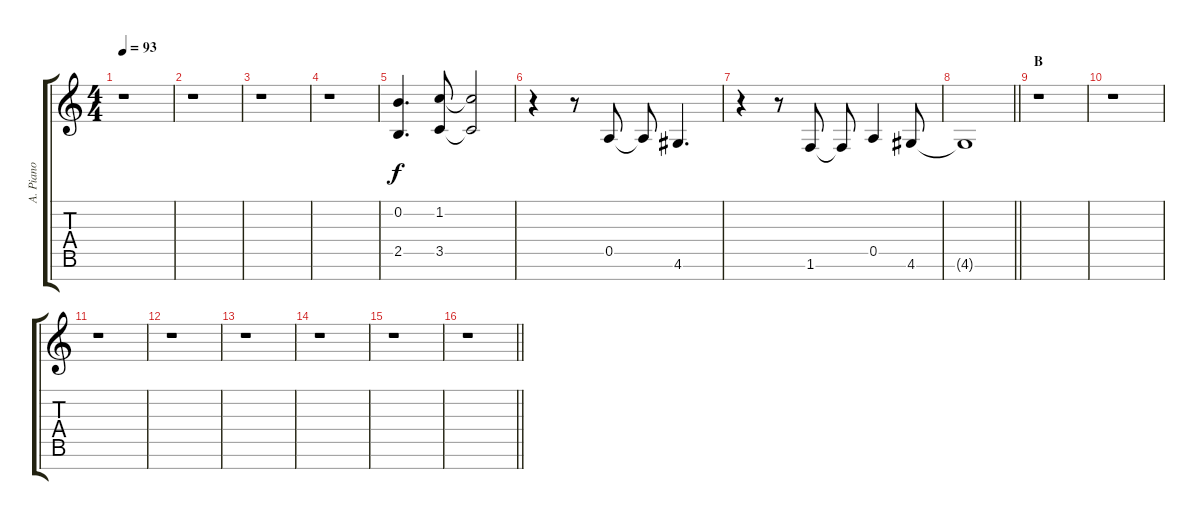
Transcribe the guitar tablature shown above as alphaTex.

\track ("A. Piano" "A. Piano") {instrument acousticgrandpiano}
\staff {score tabs}
\tuning (E5 B4 G4 D4 A3 E3 B2) {hide}
\ts (4 4)
\tempo 93
\clef g2
\ks c
r.1{dy f} |
r.1 |
r.1 |
r.1 |
(0.2 2.5).4{d} (1.2 3.5).8 (1.2{t} 3.5{t}).2 |
r.4 r.8 0.5.8 0.5{t}.8 4.6.4{d} |
r.4 r.8 1.6.8 1.6{t}.8 0.5.4 4.6.8 |
\barLineRight lightlight
4.6{t}.1 |
\section ("" "B")
r.1 |
r.1 |
r.1 |
r.1 |
r.1 |
r.1 |
r.1 |
\barLineRight lightlight
r.1
